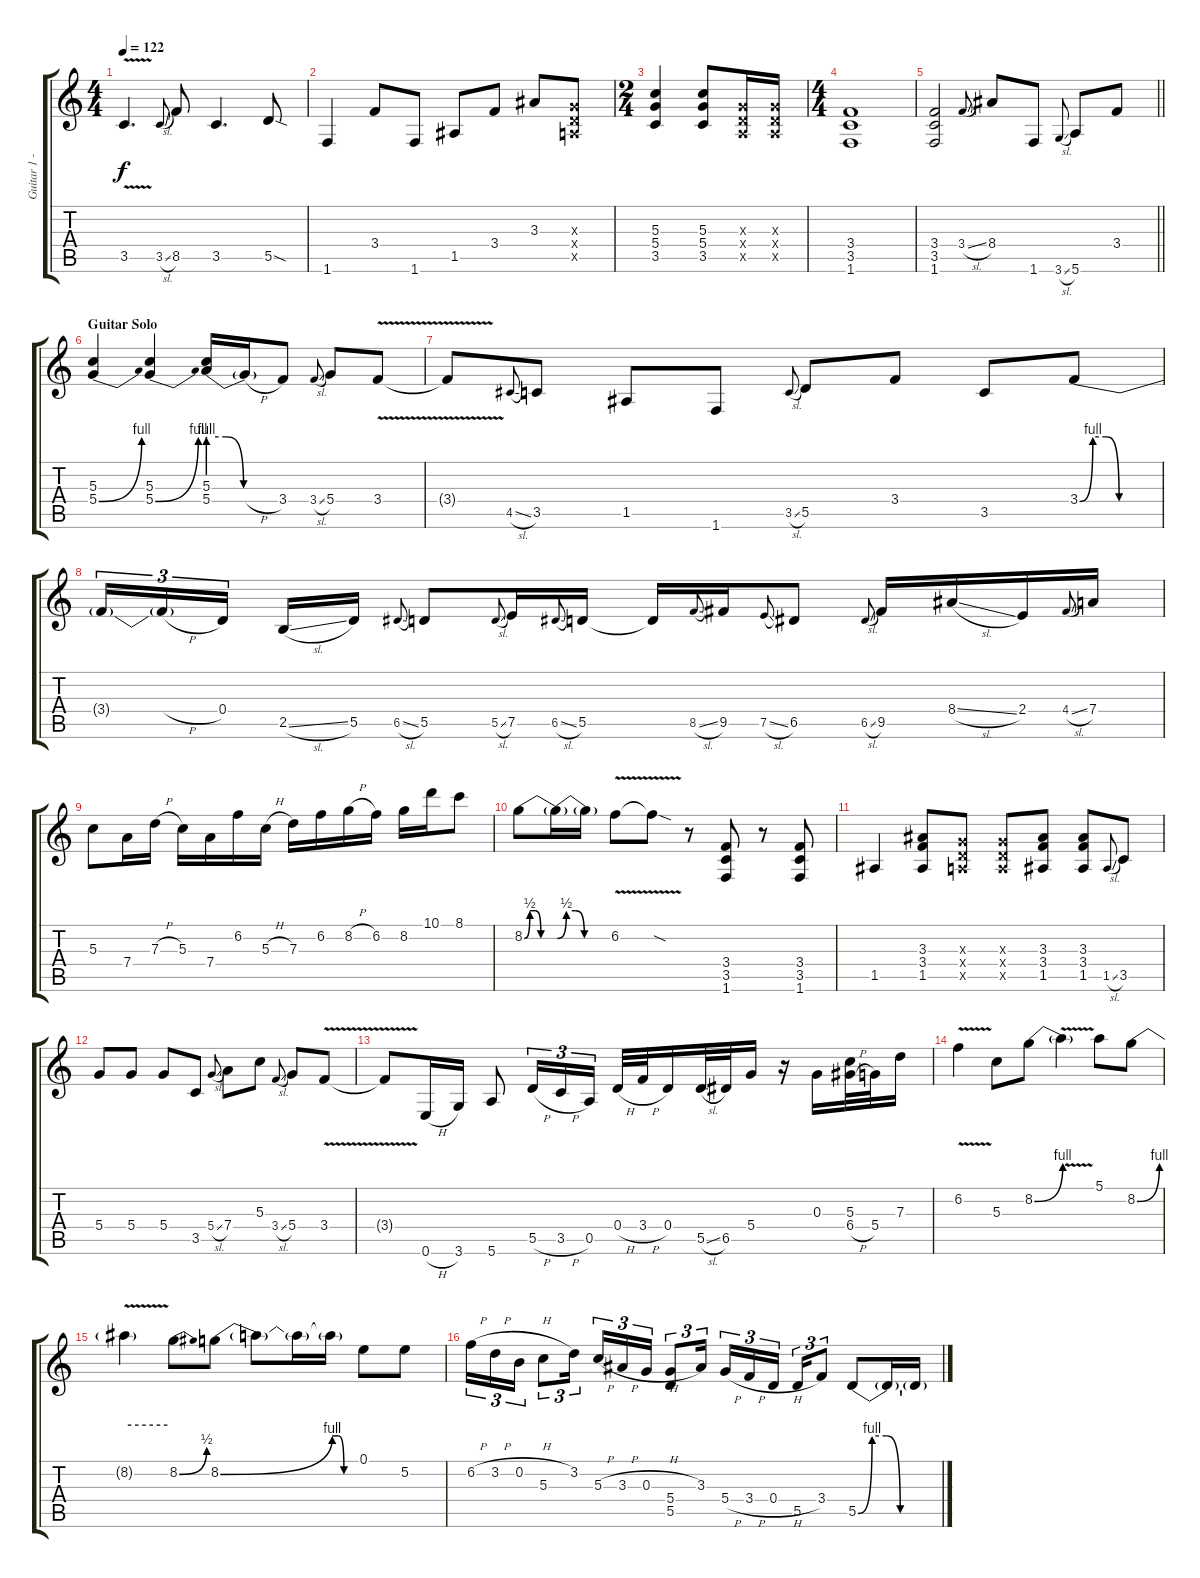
\track ("Guitar 1 - Brad Paisley" "Guitar 1 -") {instrument distortionguitar}
\staff {score tabs}
\tuning (E4 B3 G3 D3 A2 E2) {hide}
\ts (4 4)
\tempo 122
\clef g2
\ks c
3.5{v}.4{d dy f} 3.5{sl}.8{gr onbeat} 8.5.8 3.5.4{d} 5.5{sod}.8 |
1.6.4 3.4.8 1.6.8 1.5.8 3.4.8 3.3.8 (0.3{x} 0.4{x} 0.5{x}).8 |
\ts (2 4)
(5.3 5.4 3.5).4 (5.3 5.4 3.5).8 (0.3{x} 0.4{x} 0.5{x}).16 (0.3{x} 0.4{x} 0.5{x}).16 |
\ts (4 4)
(3.4 3.5 1.6).1 |
\barLineRight lightlight
(3.4 3.5 1.6).2 3.4{sl}.8{gr onbeat} 8.4.8 1.6.8 3.6{sl}.8{gr onbeat} 5.6.8 3.4.8 |
\section ("" "Guitar Solo")
(5.3 5.4{be (bend 0 0 60 4)}).4 (5.3 5.4{be (bend 0 0 60 4)}).4 (5.3 5.4{be (custom 0 4 15 4 30 0 60 0)}).16 5.4{h t}.16 3.4.8 3.4{sl}.8{gr onbeat} 5.4.8 3.4{v}.8 |
3.4{t}.8 4.5{sl}.8{gr onbeat} 3.5.8 1.5.8 1.6.8 3.5{sl}.8{gr onbeat} 5.5.8 3.4.8 3.5.8 3.4{be (custom 0 0 10 4 20 4 30 0 60 0)}.8 |
3.4{t}.16{tu (3 2)} 3.4{h t}.16{tu (3 2)} 0.4.16{tu (3 2) beam splitsecondary} 2.5{sl}.16 5.5.16 6.5{sl}.8{gr onbeat} 5.5.8 5.5{sl}.8{gr onbeat} 7.5.16 6.5{sl}.8{gr onbeat} 5.5.16 5.5{t}.16 8.5{sl}.8{gr onbeat} 9.5.16 7.5{sl}.8{gr onbeat} 6.5.8 6.5{sl}.8{gr onbeat} 9.5.16 8.4{sl}.16 2.4.16 4.4{sl}.8{gr onbeat} 7.4.16 |
5.3.8 7.4.16 7.3{h}.16 5.3.16 7.4.16 6.2.16 5.3{h}.16 7.3.16 6.2.16 8.2{h}.16 6.2.16 8.2.16 10.1.16 8.1.8 |
8.2{be (custom 0 0 10 2 20 2 30 0 60 0)}.8 8.2{be (custom 0 0 10 2 20 2 30 0 60 0) t}.16 8.2{t}.16 6.2{v}.8 6.2{sod t}.8 r.8 (3.4 3.5 1.6).8 r.8 (3.4 3.5 1.6).8 |
1.5.4 (3.3 3.4 1.5).8 (0.3{x} 0.4{x} 0.5{x}).8 (0.3{x} 0.4{x} 0.5{x}).8 (3.3 3.4 1.5).8 (3.3 3.4 1.5).8 1.5{sl}.8{gr onbeat} 3.5.8 |
5.4.8 5.4.8 5.4.8 3.5.8 5.4{sl}.8{gr onbeat} 7.4.8 5.3.8 3.4{sl}.8{gr onbeat} 5.4.8 3.4{v}.8 |
3.4{t}.8 0.6{h}.16 3.6.16 5.6.8 5.5{h}.16{tu (3 2)} 3.5{h}.16{tu (3 2)} 0.5.16{tu (3 2)} 0.4{h}.32 3.4{h}.32 0.4.16 5.5{sl}.32 6.5.32 5.4.16 r.16 0.3.16 (5.3 6.4{h}).32 5.4.32 7.3.16 |
6.2{v}.4 5.3.8 8.2{be (bend 0 0 60 4)}.8 8.2{v t}.4 5.1.8 8.2{be (bend 0 0 60 4)}.8 |
8.2{be (hold 0 6 60 6) v t}.4 8.2{be (bend 0 0 60 2)}.8 8.2{be (bend 0 0 60 4)}.8 8.2{t}.8 8.2{t}.16 8.2{be (custom 0 4 15 4 30 0 60 0) t}.16 0.1.8 5.2.8 |
6.2{h}.16{tu (3 2)} 3.2{h}.16{tu (3 2)} 0.2{h}.16{tu (3 2)} 5.3.8{tu (3 2)} 3.2.16{tu (3 2)} 5.3{h}.16{tu (3 2)} 3.3{h}.16{tu (3 2)} 0.3{h}.16{tu (3 2)} (5.4 5.5).8{tu (3 2)} 3.3.16{tu (3 2)} 5.4{h}.16{tu (3 2)} 3.4{h}.16{tu (3 2)} 0.4{h}.16{tu (3 2) beam splitsecondary} 5.5.16{tu (3 2)} 3.4.8{tu (3 2)} 5.5{be (custom 0 0 10 4 20 4 30 0 60 0)}.8 5.5{t}.16 5.5{t}.16
